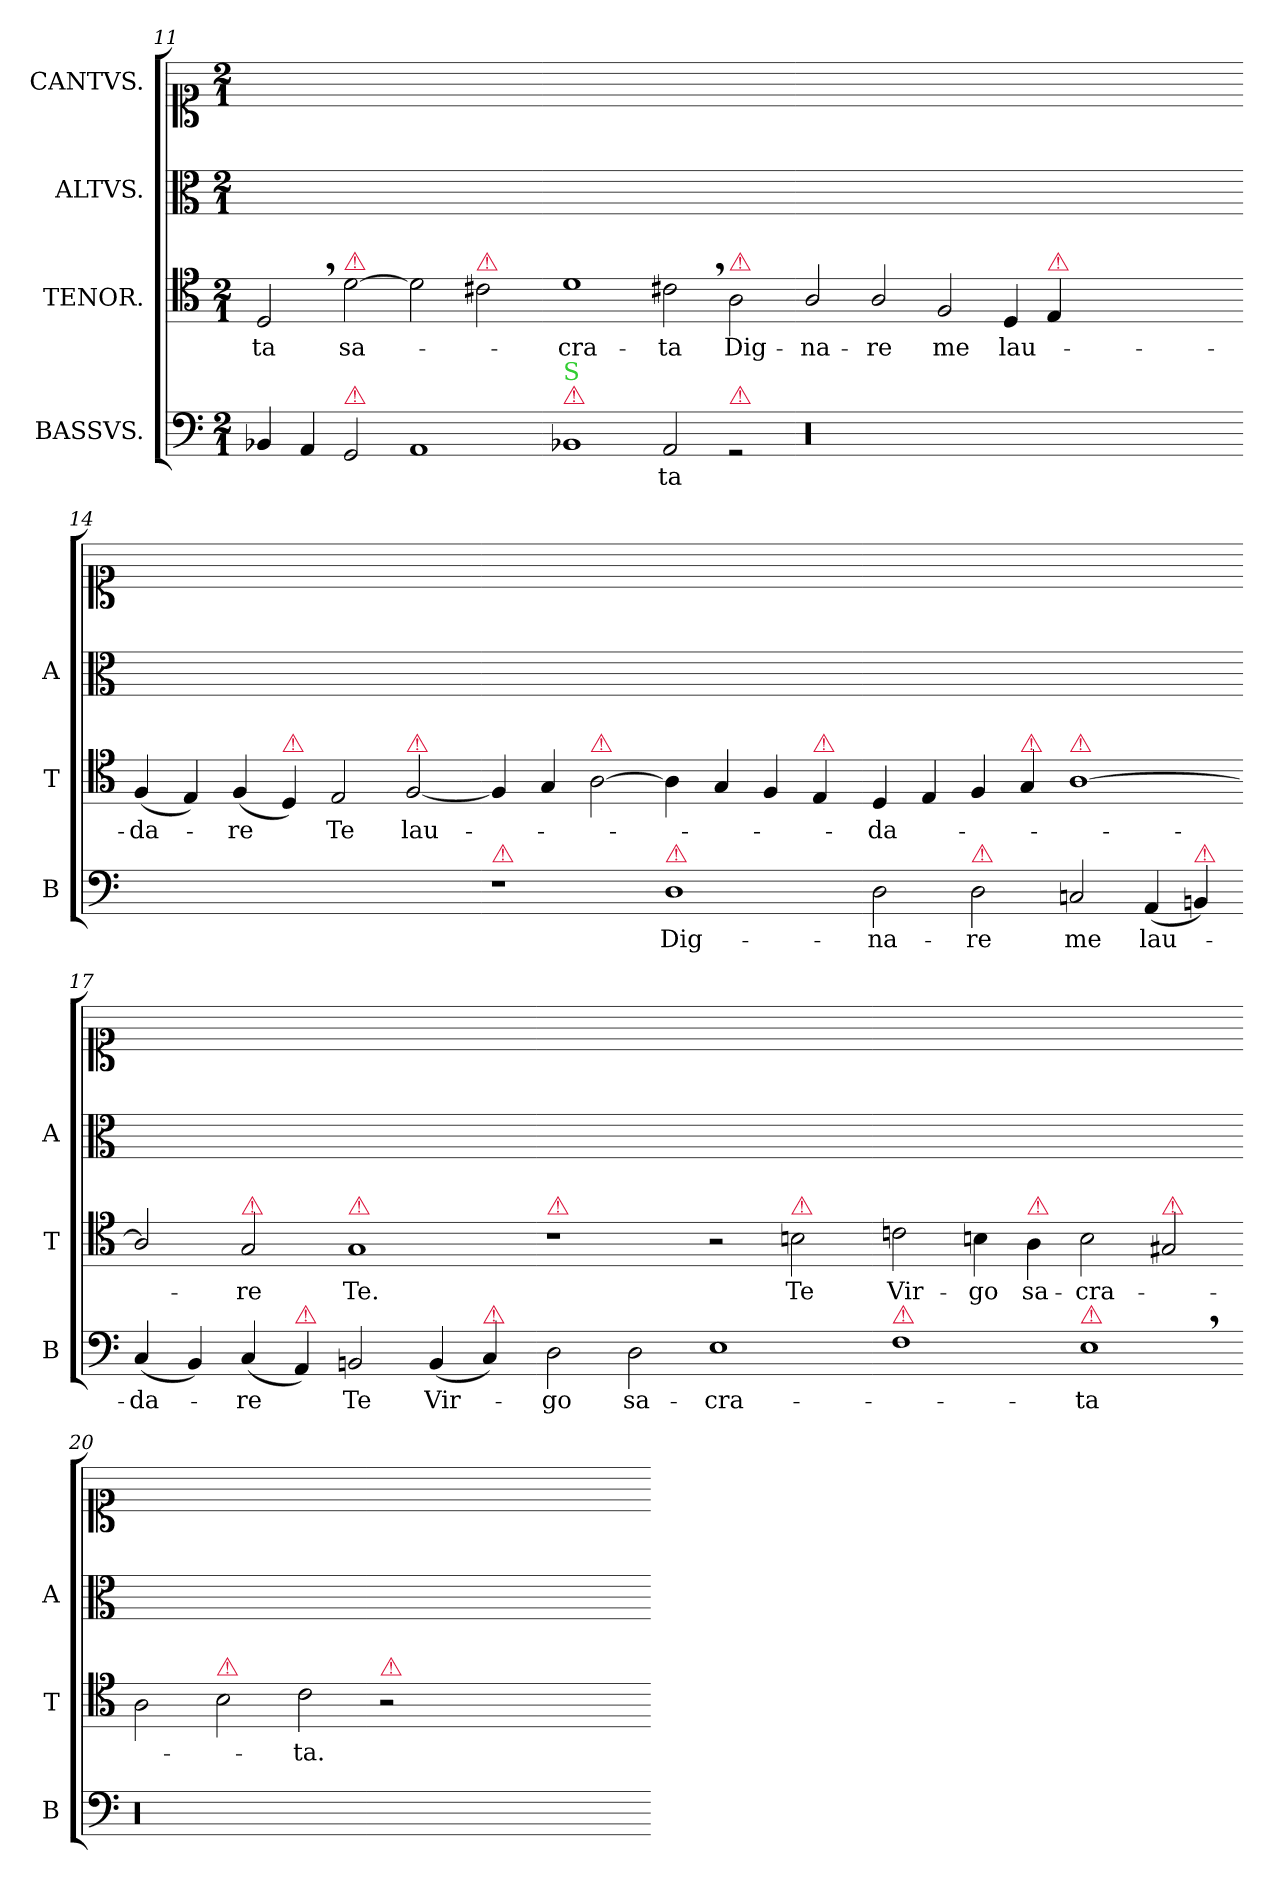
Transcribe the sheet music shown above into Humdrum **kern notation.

**kern	**text	**kern	**text	**kern	**kern
*part4	*part4	*part3	*part3	*part2	*part1
*staff4	*staff4	*staff3	*staff3	*staff2	*staff1
*I"BASSVS.	*	*I"TENOR.	*	*I"ALTVS.	*I"CANTVS.
*I'B	*	*I'T	*	*I'A	*
*clefF4	*	*clefC4	*	*clefC3	*clefC1
*k[]	*	*k[]	*	*k[]	*k[]
*M2/1	*	*M2/1	*	*M2/1	*M2/1
=11	=11	=11	=11	=11	=11
4BB-X/	.	2D,/	-ta	0ryy	0ryy
4AA/	.	.	.	.	.
!	!	!LO:TX:a:color=crimson:t=⚠	!	!	!
!LO:TX:a:color=crimson:t=⚠	!	!	!	!	!
2GG/	.	[2d\	sa-	.	.
1AA	.	2d\]	.	.	.
!	!	!LO:TX:a:color=crimson:t=⚠	!	!	!
.	.	2c#X\	.	.	.
=12-	=12-	=12-	=12-	=12-	=12-
!LO:TX:a:color=crimson:t=⚠	!	!	!	!	!
!LO:TX:a:color=limegreen:t=S	!	!	!	!	!
1BB-X	.	1d	-cra-	0ryy	0ryy
2AA/	-ta	2c#X,\	-ta	.	.
!	!	!LO:TX:a:color=crimson:t=⚠	!	!	!
!LO:TX:a:color=crimson:t=⚠	!	!	!	!	!
2rGG	.	2A\	Dig-	.	.
=13-	=13-	=13-	=13-	=13-	=13-
00r	.	2A/	-na-	0ryy	0ryy
.	.	2A/	-re	.	.
.	.	2F/	me	.	.
.	.	4D/	lau-	.	.
!	!	!LO:TX:a:color=crimson:t=⚠	!	!	!
.	.	4E/	.	.	.
.	.	0ryy	.	0ryy	0ryy
=14-	=14-	=14-	=14-	=14-	=14-
0ryy	.	(4F/	-da-	0ryy	0ryy
.	.	4E/)	.	.	.
.	.	(4F/	-re	.	.
!	!	!LO:TX:a:color=crimson:t=⚠	!	!	!
.	.	4D/)	.	.	.
.	.	2E/	Te	.	.
!	!	!LO:TX:a:color=crimson:t=⚠	!	!	!
.	.	[2F/	lau-	.	.
=15-	=15-	=15-	=15-	=15-	=15-
!LO:TX:a:color=crimson:t=⚠	!	!	!	!	!
1r	.	4F!]	.	0ryy	0ryy
.	.	4G/	.	.	.
!	!	!LO:TX:a:color=crimson:t=⚠	!	!	!
.	.	[2A\	.	.	.
!LO:TX:a:color=crimson:t=⚠	!	!	!	!	!
1D	Dig-	4A!\]	.	.	.
.	.	4G/	.	.	.
.	.	4F/	.	.	.
!	!	!LO:TX:a:color=crimson:t=⚠	!	!	!
.	.	4E/	.	.	.
=16-	=16-	=16-	=16-	=16-	=16-
2D\	-na-	4D/	-da-	0ryy	0ryy
.	.	4E/	.	.	.
!LO:TX:a:color=crimson:t=⚠	!	!	!	!	!
2D\	-re	4F/	.	.	.
!	!	!LO:TX:a:color=crimson:t=⚠	!	!	!
.	.	4G/	.	.	.
!	!	!LO:TX:a:color=crimson:t=⚠	!	!	!
2Cn/	me	[1A	.	.	.
(4AA/	lau-	.	.	.	.
!LO:TX:a:color=crimson:t=⚠	!	!	!	!	!
4BBn/)	.	.	.	.	.
=17-	=17-	=17-	=17-	=17-	=17-
(4C/	-da-	2A/]	.	0ryy	0ryy
4BB/)	.	.	.	.	.
!	!	!LO:TX:a:color=crimson:t=⚠	!	!	!
(4C/	-re	2G/	-re	.	.
!LO:TX:a:color=crimson:t=⚠	!	!	!	!	!
4AA/)	.	.	.	.	.
!	!	!LO:TX:a:color=crimson:t=⚠	!	!	!
2BBn/	Te	1G	Te.	.	.
(4BB/	Vir-	.	.	.	.
!LO:TX:a:color=crimson:t=⚠	!	!	!	!	!
4C/)	.	.	.	.	.
=18-	=18-	=18-	=18-	=18-	=18-
!	!	!LO:TX:a:color=crimson:t=⚠	!	!	!
2D\	-go	1r	.	0ryy	0ryy
2D\	sa-	.	.	.	.
1E	-cra-	2r	.	.	.
!	!	!LO:TX:a:color=crimson:t=⚠	!	!	!
.	.	2Bn\	Te	.	.
=19-	=19-	=19-	=19-	=19-	=19-
!LO:TX:a:color=crimson:t=⚠	!	!	!	!	!
1F	.	2cn\	Vir-	0ryy	0ryy
.	.	4Bn\	-go	.	.
!	!	!LO:TX:a:color=crimson:t=⚠	!	!	!
.	.	4A\	sa-	.	.
!LO:TX:a:color=crimson:t=⚠	!	!	!	!	!
1E,	-ta	2B\	-cra-	.	.
!	!	!LO:TX:a:color=crimson:t=⚠	!	!	!
.	.	2G#X/	.	.	.
=20-	=20-	=20-	=20-	=20-	=20-
00r	.	2A\	.	0ryy	0ryy
!	!	!LO:TX:a:color=crimson:t=⚠	!	!	!
.	.	2B\	.	.	.
.	.	2c\	-ta.	.	.
!	!	!LO:TX:a:color=crimson:t=⚠	!	!	!
.	.	2r	.	.	.
.	.	0ryy	.	0ryy	0ryy
=-	=-	=-	=-	=-	=-
*-	*-	*-	*-	*-	*-
